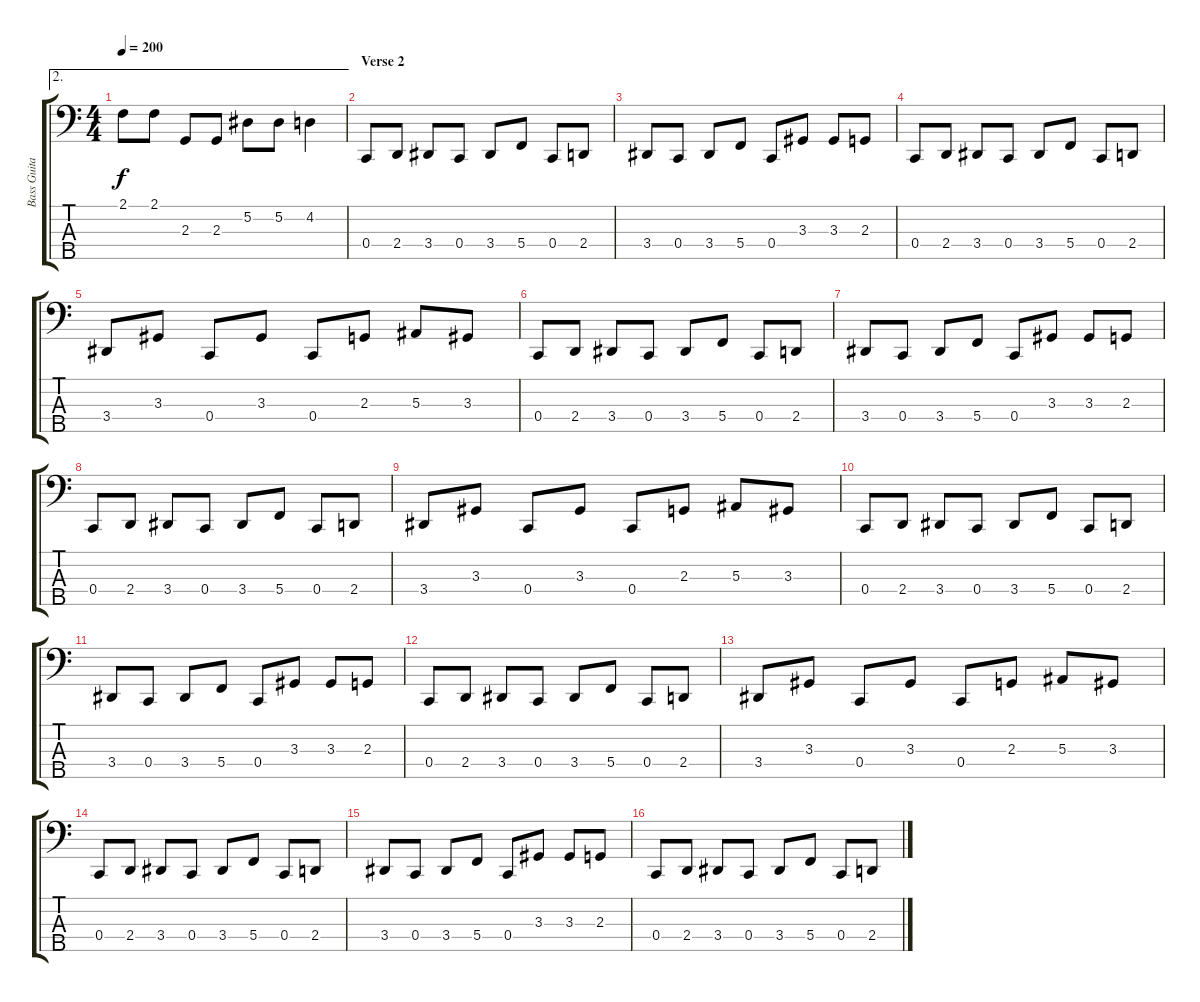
\track ("Bass Guitar" "Bass Guita") {instrument electricbassfinger}
\staff {score tabs}
\tuning (Eb2 Bb1 F1 C1 G0) {hide}
\ae 2
\ts (4 4)
\tempo 200
\clef f4
\ks c
2.1.8{dy f} 2.1.8 2.3.8 2.3.8 5.2.8 5.2.8 4.2.4 |
\section ("" "Verse 2")
0.4.8 2.4.8 3.4.8 0.4.8 3.4.8 5.4.8 0.4.8 2.4.8 |
3.4.8 0.4.8 3.4.8 5.4.8 0.4.8 3.3.8 3.3.8 2.3.8 |
0.4.8 2.4.8 3.4.8 0.4.8 3.4.8 5.4.8 0.4.8 2.4.8 |
3.4.8 3.3.8 0.4.8 3.3.8 0.4.8 2.3.8 5.3.8 3.3.8 |
0.4.8 2.4.8 3.4.8 0.4.8 3.4.8 5.4.8 0.4.8 2.4.8 |
3.4.8 0.4.8 3.4.8 5.4.8 0.4.8 3.3.8 3.3.8 2.3.8 |
0.4.8 2.4.8 3.4.8 0.4.8 3.4.8 5.4.8 0.4.8 2.4.8 |
3.4.8 3.3.8 0.4.8 3.3.8 0.4.8 2.3.8 5.3.8 3.3.8 |
0.4.8 2.4.8 3.4.8 0.4.8 3.4.8 5.4.8 0.4.8 2.4.8 |
3.4.8 0.4.8 3.4.8 5.4.8 0.4.8 3.3.8 3.3.8 2.3.8 |
0.4.8 2.4.8 3.4.8 0.4.8 3.4.8 5.4.8 0.4.8 2.4.8 |
3.4.8 3.3.8 0.4.8 3.3.8 0.4.8 2.3.8 5.3.8 3.3.8 |
0.4.8 2.4.8 3.4.8 0.4.8 3.4.8 5.4.8 0.4.8 2.4.8 |
3.4.8 0.4.8 3.4.8 5.4.8 0.4.8 3.3.8 3.3.8 2.3.8 |
0.4.8 2.4.8 3.4.8 0.4.8 3.4.8 5.4.8 0.4.8 2.4.8
